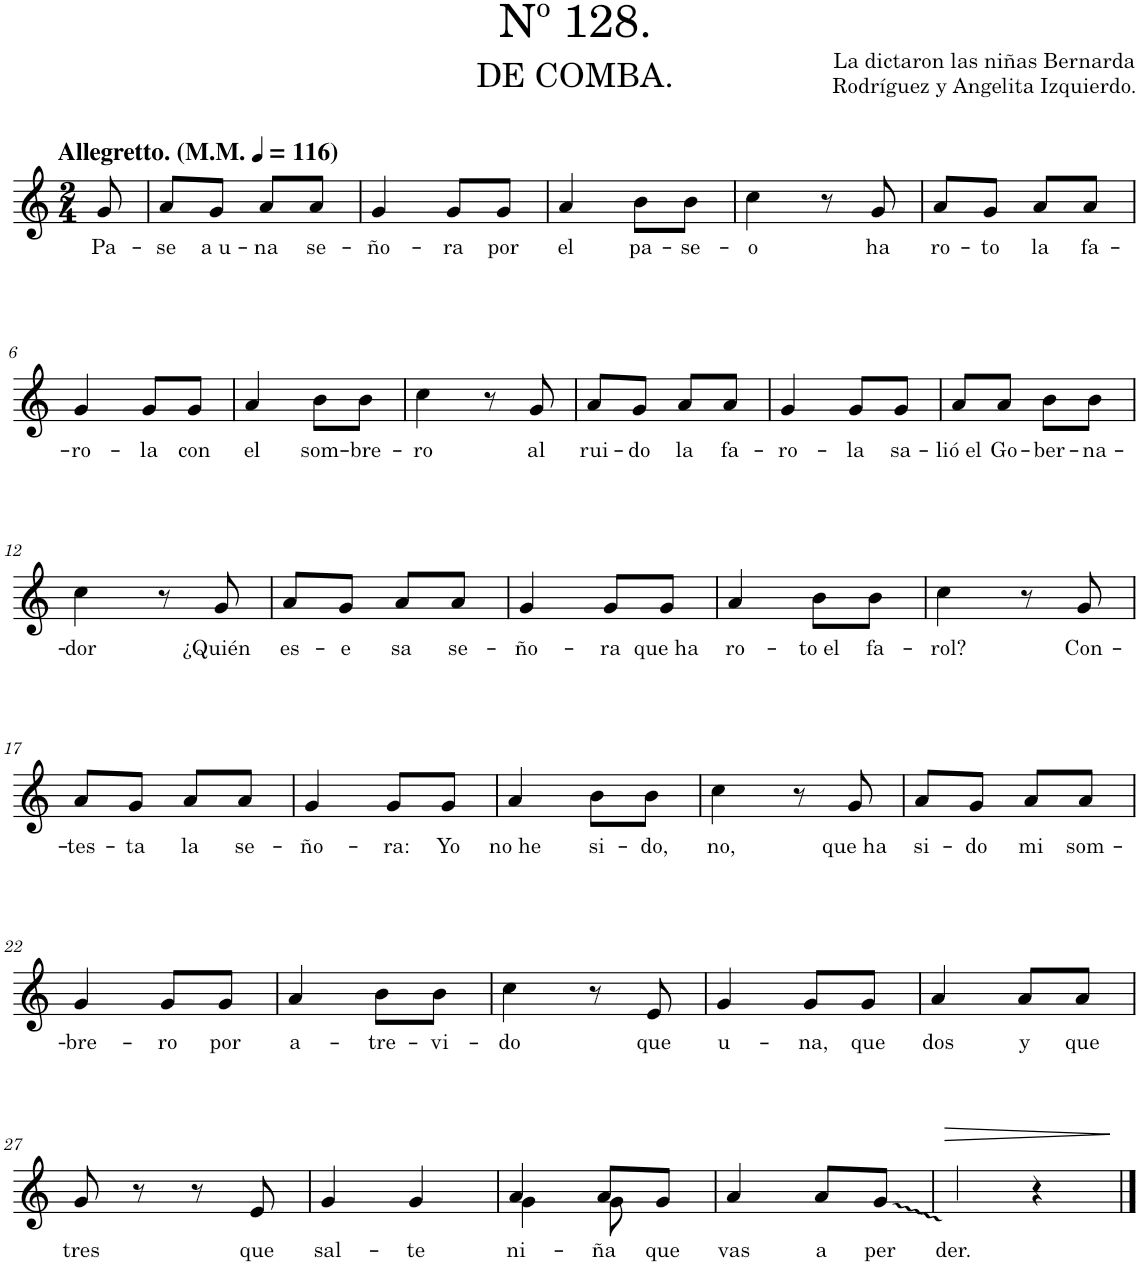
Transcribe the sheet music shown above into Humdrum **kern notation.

**kern	**text	**dynam
*part1	*part1	*part1
*staff1	*staff1	*staff1
*I"Piano	*	*
*I'Pno.	*	*
*clefG2	*	*
*k[]	*	*
*M2/4	*	*
*MM116	*	*
=	=	=
!LO:TX:a:B:t=Allegretto. (M.M.	!	!
!LO:TX:a:B:t=)	!	!
!	!LO:LY:b	!
8g/	Pa-	.
=1	=1	=1
!	!LO:LY:b	!
8a/L	-se	.
!	!LO:LY:b	!
8g/J	a u-	.
!	!LO:LY:b	!
8a/L	-na	.
!	!LO:LY:b	!
8a/J	se-	.
=2	=2	=2
!	!LO:LY:b	!
4g/	-ño-	.
!	!LO:LY:b	!
8g/L	-ra	.
!	!LO:LY:b	!
8g/J	por	.
=3	=3	=3
!	!LO:LY:b	!
4a/	el	.
!	!LO:LY:b	!
8b\L	pa-	.
!	!LO:LY:b	!
8b\J	-se-	.
=4	=4	=4
!	!LO:LY:b	!
4cc\	-o	.
8r	.	.
!	!LO:LY:b	!
8g/	ha	.
=5	=5	=5
!	!LO:LY:b	!
8a/L	ro-	.
!	!LO:LY:b	!
8g/J	-to	.
!	!LO:LY:b	!
8a/L	la	.
!	!LO:LY:b	!
8a/J	fa-	.
!!LO:LB:g=z
=6	=6	=6
!	!LO:LY:b	!
4g/	-ro-	.
!	!LO:LY:b	!
8g/L	-la	.
!	!LO:LY:b	!
8g/J	con	.
=7	=7	=7
!	!LO:LY:b	!
4a/	el	.
!	!LO:LY:b	!
8b\L	som-	.
!	!LO:LY:b	!
8b\J	-bre-	.
=8	=8	=8
!	!LO:LY:b	!
4cc\	-ro	.
8r	.	.
!	!LO:LY:b	!
8g/	al	.
=9	=9	=9
!	!LO:LY:b	!
8a/L	rui-	.
!	!LO:LY:b	!
8g/J	-do	.
!	!LO:LY:b	!
8a/L	la	.
!	!LO:LY:b	!
8a/J	fa-	.
=10	=10	=10
!	!LO:LY:b	!
4g/	-ro-	.
!	!LO:LY:b	!
8g/L	-la	.
!	!LO:LY:b	!
8g/J	sa-	.
=11	=11	=11
!	!LO:LY:b	!
8a/L	-lió el	.
!	!LO:LY:b	!
8a/J	Go-	.
!	!LO:LY:b	!
8b\L	-ber-	.
!	!LO:LY:b	!
8b\J	-na-	.
!!LO:LB:g=z
=12	=12	=12
!	!LO:LY:b	!
4cc\	-dor	.
8r	.	.
!	!LO:LY:b	!
8g/	¿Quién	.
=13	=13	=13
!	!LO:LY:b	!
8a/L	es-	.
!	!LO:LY:b	!
8g/J	-e	.
!	!LO:LY:b	!
8a/L	sa	.
!	!LO:LY:b	!
8a/J	se-	.
=14	=14	=14
!	!LO:LY:b	!
4g/	-ño-	.
!	!LO:LY:b	!
8g/L	-ra	.
!	!LO:LY:b	!
8g/J	que ha	.
=15	=15	=15
!	!LO:LY:b	!
4a/	ro-	.
!	!LO:LY:b	!
8b\L	-to el	.
!	!LO:LY:b	!
8b\J	fa-	.
=16	=16	=16
!	!LO:LY:b	!
4cc\	-rol?	.
8r	.	.
!	!LO:LY:b	!
8g/	Con-	.
!!LO:LB:g=z
=17	=17	=17
!	!LO:LY:b	!
8a/L	-tes-	.
!	!LO:LY:b	!
8g/J	-ta	.
!	!LO:LY:b	!
8a/L	la	.
!	!LO:LY:b	!
8a/J	se-	.
=18	=18	=18
!	!LO:LY:b	!
4g/	-ño-	.
!	!LO:LY:b	!
8g/L	-ra:	.
!	!LO:LY:b	!
8g/J	Yo	.
=19	=19	=19
!	!LO:LY:b	!
4a/	no he	.
!	!LO:LY:b	!
8b\L	si-	.
!	!LO:LY:b	!
8b\J	-do,	.
=20	=20	=20
!	!LO:LY:b	!
4cc\	no,	.
8r	.	.
!	!LO:LY:b	!
8g/	que ha	.
=21	=21	=21
!	!LO:LY:b	!
8a/L	si-	.
!	!LO:LY:b	!
8g/J	-do	.
!	!LO:LY:b	!
8a/L	mi	.
!	!LO:LY:b	!
8a/J	som-	.
!!LO:LB:g=z
=22	=22	=22
!	!LO:LY:b	!
4g/	-bre-	.
!	!LO:LY:b	!
8g/L	-ro	.
!	!LO:LY:b	!
8g/J	por	.
=23	=23	=23
!	!LO:LY:b	!
4a/	a-	.
!	!LO:LY:b	!
8b\L	-tre-	.
!	!LO:LY:b	!
8b\J	-vi-	.
=24	=24	=24
!	!LO:LY:b	!
4cc\	-do	.
8r	.	.
!	!LO:LY:b	!
8e/	que	.
=25	=25	=25
!	!LO:LY:b	!
4g/	u-	.
!	!LO:LY:b	!
8g/L	-na,	.
!	!LO:LY:b	!
8g/J	que	.
=26	=26	=26
!	!LO:LY:b	!
4a/	dos	.
!	!LO:LY:b	!
8a/L	y	.
!	!LO:LY:b	!
8a/J	que	.
!!LO:LB:g=z
=27	=27	=27
!	!LO:LY:b	!
8g/	tres	.
8r	.	.
8r	.	.
!	!LO:LY:b	!
8e/	que	.
=28	=28	=28
!	!LO:LY:b	!
4g/	sal-	.
!	!LO:LY:b	!
4g/	-te	.
=29	=29	=29
!	!LO:LY:b	!
*^	*	*
4a/	4g\	ni-	.
!	!	!LO:LY:b	!
8a/L	8g\	-ña	.
!	!	!LO:LY:b	!
8g/J	8ryy	que	.
=30	=30	=30	=30
!	!	!LO:LY:b	!
*v	*v	*	*
4a/	vas	.
!	!LO:LY:b	!
8a/L	a	.
!	!LO:LY:b	!
8g/J	per	.
=31	=31	=31
!	!LO:LY:b	!LO:HP:b
4g/	der.	>
4r	.	.
.	.	]
==	==	==
*-	*-	*-
